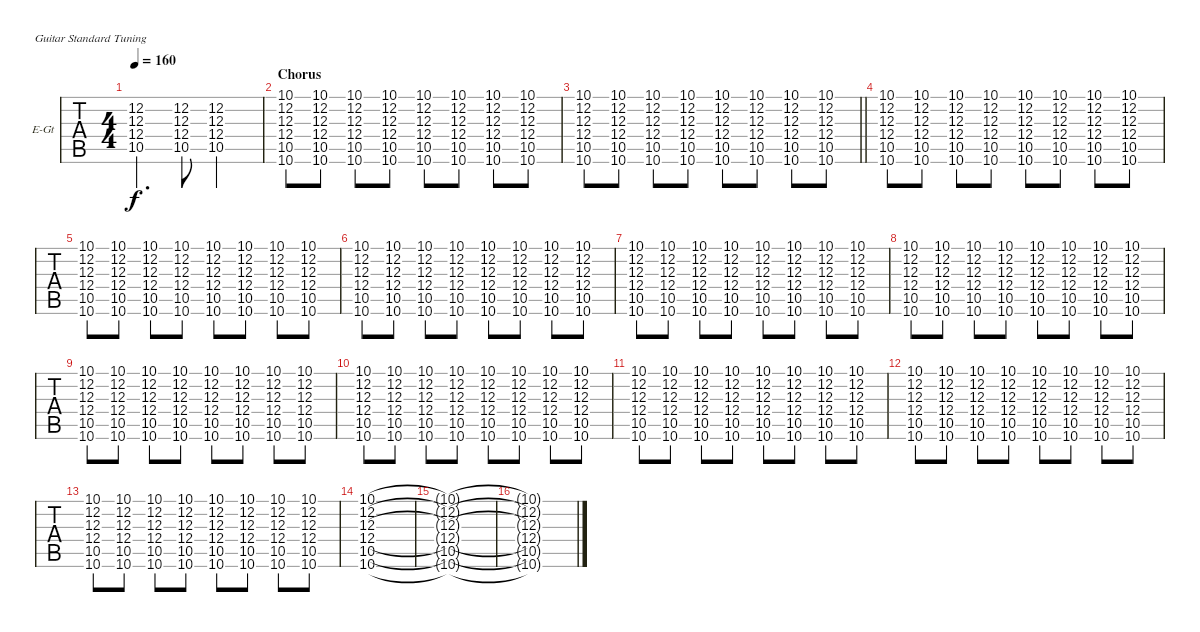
\bracketExtendMode groupsimilarinstruments
\firstSystemTrackNameOrientation horizontal
\otherSystemsTrackNameOrientation horizontal
\track ("Nick" "E-Gt") {instrument overdrivenguitar}
\staff {tabs}
\tuning (E4 B3 G3 D3 A2 E2)
\ts (4 4)
\tempo 160
\clef g2
\ks c
(12.2 12.3 12.4 10.5).4{d dy f} (12.2 12.3 12.4 10.5).8 (12.2{st} 12.3{st} 12.4{st} 10.5{st}).2 |
\section ("" "Chorus")
(10.1 12.2 12.3 12.4 10.5 10.6).8 (10.1 12.2 12.3 12.4 10.5 10.6).8 (10.1 12.2 12.3 12.4 10.5 10.6).8 (10.1 12.2 12.3 12.4 10.5 10.6).8 (10.1 12.2 12.3 12.4 10.5 10.6).8 (10.1 12.2 12.3 12.4 10.5 10.6).8 (10.1 12.2 12.3 12.4 10.5 10.6).8 (10.1 12.2 12.3 12.4 10.5 10.6).8 |
\barLineRight lightlight
(10.1 12.2 12.3 12.4 10.5 10.6).8 (10.1 12.2 12.3 12.4 10.5 10.6).8 (10.1 12.2 12.3 12.4 10.5 10.6).8 (10.1 12.2 12.3 12.4 10.5 10.6).8 (10.1 12.2 12.3 12.4 10.5 10.6).8 (10.1 12.2 12.3 12.4 10.5 10.6).8 (10.1 12.2 12.3 12.4 10.5 10.6).8 (10.1 12.2 12.3 12.4 10.5 10.6).8 |
(10.1 12.2 12.3 12.4 10.5 10.6).8 (10.1 12.2 12.3 12.4 10.5 10.6).8 (10.1 12.2 12.3 12.4 10.5 10.6).8 (10.1 12.2 12.3 12.4 10.5 10.6).8 (10.1 12.2 12.3 12.4 10.5 10.6).8 (10.1 12.2 12.3 12.4 10.5 10.6).8 (10.1 12.2 12.3 12.4 10.5 10.6).8 (10.1 12.2 12.3 12.4 10.5 10.6).8 |
(10.1 12.2 12.3 12.4 10.5 10.6).8 (10.1 12.2 12.3 12.4 10.5 10.6).8 (10.1 12.2 12.3 12.4 10.5 10.6).8 (10.1 12.2 12.3 12.4 10.5 10.6).8 (10.1 12.2 12.3 12.4 10.5 10.6).8 (10.1 12.2 12.3 12.4 10.5 10.6).8 (10.1 12.2 12.3 12.4 10.5 10.6).8 (10.1 12.2 12.3 12.4 10.5 10.6).8 |
(10.1 12.2 12.3 12.4 10.5 10.6).8 (10.1 12.2 12.3 12.4 10.5 10.6).8 (10.1 12.2 12.3 12.4 10.5 10.6).8 (10.1 12.2 12.3 12.4 10.5 10.6).8 (10.1 12.2 12.3 12.4 10.5 10.6).8 (10.1 12.2 12.3 12.4 10.5 10.6).8 (10.1 12.2 12.3 12.4 10.5 10.6).8 (10.1 12.2 12.3 12.4 10.5 10.6).8 |
(10.1 12.2 12.3 12.4 10.5 10.6).8 (10.1 12.2 12.3 12.4 10.5 10.6).8 (10.1 12.2 12.3 12.4 10.5 10.6).8 (10.1 12.2 12.3 12.4 10.5 10.6).8 (10.1 12.2 12.3 12.4 10.5 10.6).8 (10.1 12.2 12.3 12.4 10.5 10.6).8 (10.1 12.2 12.3 12.4 10.5 10.6).8 (10.1 12.2 12.3 12.4 10.5 10.6).8 |
(10.1 12.2 12.3 12.4 10.5 10.6).8 (10.1 12.2 12.3 12.4 10.5 10.6).8 (10.1 12.2 12.3 12.4 10.5 10.6).8 (10.1 12.2 12.3 12.4 10.5 10.6).8 (10.1 12.2 12.3 12.4 10.5 10.6).8 (10.1 12.2 12.3 12.4 10.5 10.6).8 (10.1 12.2 12.3 12.4 10.5 10.6).8 (10.1 12.2 12.3 12.4 10.5 10.6).8 |
(10.1 12.2 12.3 12.4 10.5 10.6).8 (10.1 12.2 12.3 12.4 10.5 10.6).8 (10.1 12.2 12.3 12.4 10.5 10.6).8 (10.1 12.2 12.3 12.4 10.5 10.6).8 (10.1 12.2 12.3 12.4 10.5 10.6).8 (10.1 12.2 12.3 12.4 10.5 10.6).8 (10.1 12.2 12.3 12.4 10.5 10.6).8 (10.1 12.2 12.3 12.4 10.5 10.6).8 |
(10.1 12.2 12.3 12.4 10.5 10.6).8 (10.1 12.2 12.3 12.4 10.5 10.6).8 (10.1 12.2 12.3 12.4 10.5 10.6).8 (10.1 12.2 12.3 12.4 10.5 10.6).8 (10.1 12.2 12.3 12.4 10.5 10.6).8 (10.1 12.2 12.3 12.4 10.5 10.6).8 (10.1 12.2 12.3 12.4 10.5 10.6).8 (10.1 12.2 12.3 12.4 10.5 10.6).8 |
(10.1 12.2 12.3 12.4 10.5 10.6).8 (10.1 12.2 12.3 12.4 10.5 10.6).8 (10.1 12.2 12.3 12.4 10.5 10.6).8 (10.1 12.2 12.3 12.4 10.5 10.6).8 (10.1 12.2 12.3 12.4 10.5 10.6).8 (10.1 12.2 12.3 12.4 10.5 10.6).8 (10.1 12.2 12.3 12.4 10.5 10.6).8 (10.1 12.2 12.3 12.4 10.5 10.6).8 |
(10.1 12.2 12.3 12.4 10.5 10.6).8 (10.1 12.2 12.3 12.4 10.5 10.6).8 (10.1 12.2 12.3 12.4 10.5 10.6).8 (10.1 12.2 12.3 12.4 10.5 10.6).8 (10.1 12.2 12.3 12.4 10.5 10.6).8 (10.1 12.2 12.3 12.4 10.5 10.6).8 (10.1 12.2 12.3 12.4 10.5 10.6).8 (10.1 12.2 12.3 12.4 10.5 10.6).8 |
(10.1 12.2 12.3 12.4 10.5 10.6).8 (10.1 12.2 12.3 12.4 10.5 10.6).8 (10.1 12.2 12.3 12.4 10.5 10.6).8 (10.1 12.2 12.3 12.4 10.5 10.6).8 (10.1 12.2 12.3 12.4 10.5 10.6).8 (10.1 12.2 12.3 12.4 10.5 10.6).8 (10.1 12.2 12.3 12.4 10.5 10.6).8 (10.1 12.2 12.3 12.4 10.5 10.6).8 |
(10.1 12.2 12.3 12.4 10.5 10.6).1 |
(10.1{t} 12.2{t} 12.3{t} 12.4{t} 10.5{t} 10.6{t}).1 |
(10.1{t} 12.2{t} 12.3{t} 12.4{t} 10.5{t} 10.6{t}).1
